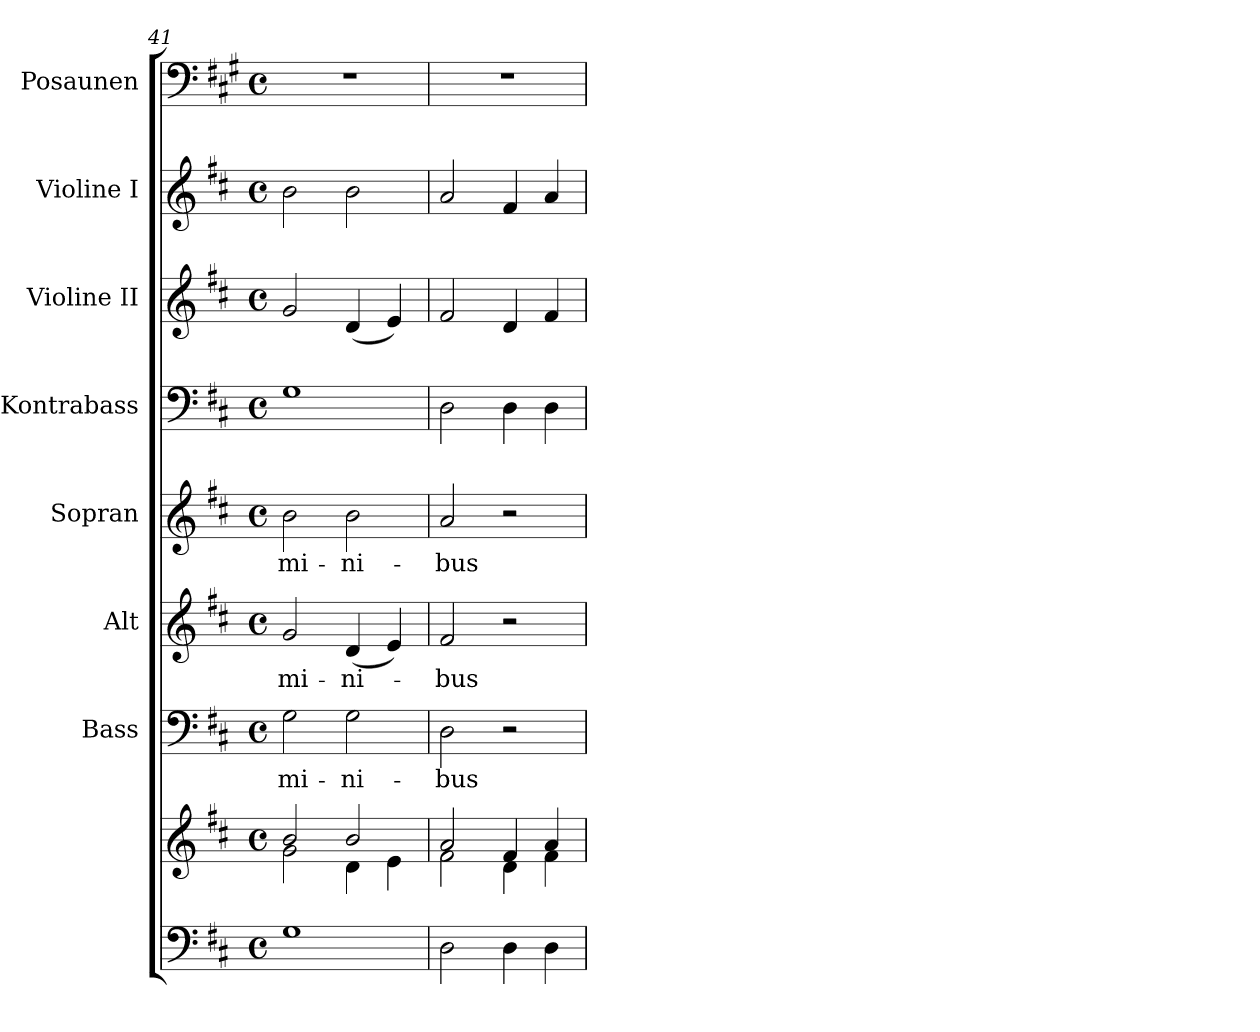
**kern	**kern	**kern	**text	**kern	**text	**kern	**text	**kern	**kern	**kern	**kern
*part8	*part8	*part7	*part7	*part6	*part6	*part5	*part5	*part4	*part3	*part2	*part1
*staff9	*staff8	*staff7	*staff7	*staff6	*staff6	*staff5	*staff5	*staff4	*staff3	*staff2	*staff1
*	*	*I"Bass	*	*I"Alt	*	*I"Sopran	*	*I"Kontrabass	*I"Violine II	*I"Violine I	*I"Posaunen
*	*	*I'B.	*	*I'A.	*	*I'S.	*	*I'Kb.	*I'Vl. II	*I'Vl. I	*I'Pos.
*clefF4	*clefG2	*clefF4	*	*clefG2	*	*clefG2	*	*clefF4	*clefG2	*clefG2	*clefF4
*	*	*	*	*	*	*	*	*ITrd7c12	*	*	*ITrd4c7
*k[f#c#]	*k[f#c#]	*k[f#c#]	*	*k[f#c#]	*	*k[f#c#]	*	*k[f#c#]	*k[f#c#]	*k[f#c#]	*k[f#c#]
*D:	*D:	*D:	*	*D:	*	*D:	*	*D:	*D:	*D:	*D:
*M4/4	*M4/4	*M4/4	*	*M4/4	*	*M4/4	*	*M4/4	*M4/4	*M4/4	*M4/4
*met(c)	*met(c)	*met(c)	*	*met(c)	*	*met(c)	*	*met(c)	*met(c)	*met(c)	*met(c)
=41	=41	=41	=41	=41	=41	=41	=41	=41	=41	=41	=41
*	*^	*	*	*	*	*	*	*	*	*	*
!	!	!	!	!LO:LY:b	!	!LO:LY:b	!	!LO:LY:b	!	!	!	!
1G	2b/	2g\	2G\	-mi-	2g/	-mi-	2b\	-mi-	1GG	2g/	2b\	1r
!	!	!	!	!LO:LY:b	!	!LO:LY:b	!	!LO:LY:b	!	!	!	!
.	2b/	4d\	2G\	-ni-	(<4d/	-ni-	2b\	-ni-	.	(<4d/	2b\	.
.	.	4e\	.	.	4e/)	.	.	.	.	4e/)	.	.
=42	=42	=42	=42	=42	=42	=42	=42	=42	=42	=42	=42	=42
!	!	!	!	!LO:LY:b	!	!LO:LY:b	!	!LO:LY:b	!	!	!	!
2D\	2a/	2f#\	2D\	-bus	2f#/	-bus	2a/	-bus	2DD\	2f#/	2a/	1r
4D\	4f#/	4d\	2r	.	2r	.	2r	.	4DD\	4d/	4f#/	.
4D\	4a/	4f#\	.	.	.	.	.	.	4DD\	4f#/	4a/	.
*	*v	*v	*	*	*	*	*	*	*	*	*	*
=	=	=	=	=	=	=	=	=	=	=	=
*-	*-	*-	*-	*-	*-	*-	*-	*-	*-	*-	*-
